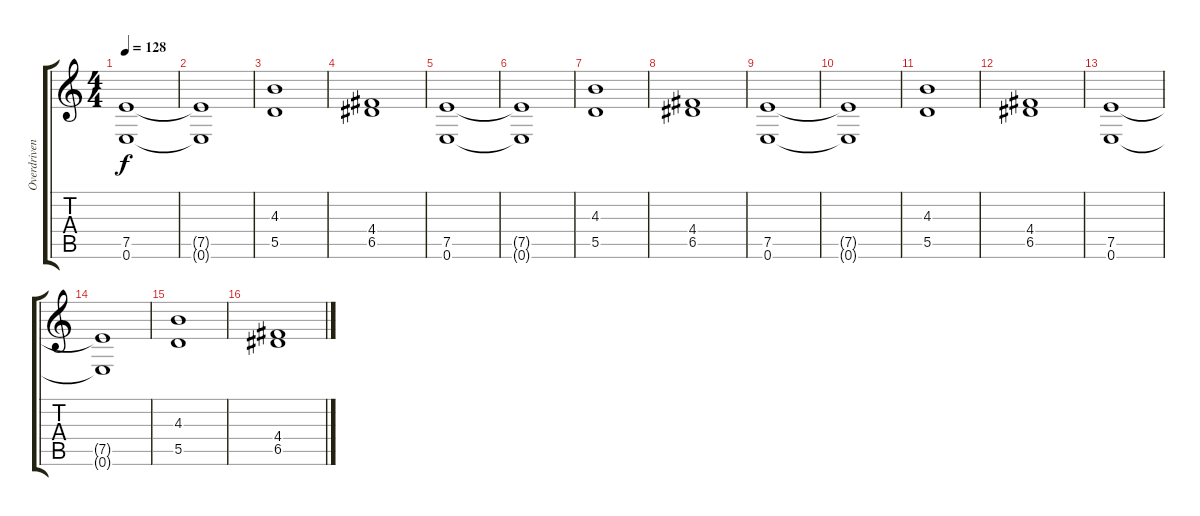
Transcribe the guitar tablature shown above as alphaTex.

\track ("Overdriven Guitar I" "Overdriven") {instrument overdrivenguitar}
\staff {score tabs}
\tuning (E4 B3 G3 D3 A2 E2) {hide}
\ts (4 4)
\tempo 128
\clef g2
\ks c
(7.5 0.6).1{dy f} |
(7.5{t} 0.6{t}).1{volume 10} |
(4.3 5.5).1 |
(4.4 6.5).1 |
(7.5 0.6).1{volume 11} |
(7.5{t} 0.6{t}).1 |
(4.3 5.5).1 |
(4.4 6.5).1{volume 13} |
(7.5 0.6).1 |
(7.5{t} 0.6{t}).1 |
(4.3 5.5).1{volume 14} |
(4.4 6.5).1 |
(7.5 0.6).1 |
(7.5{t} 0.6{t}).1 |
(4.3 5.5).1 |
(4.4 6.5).1
